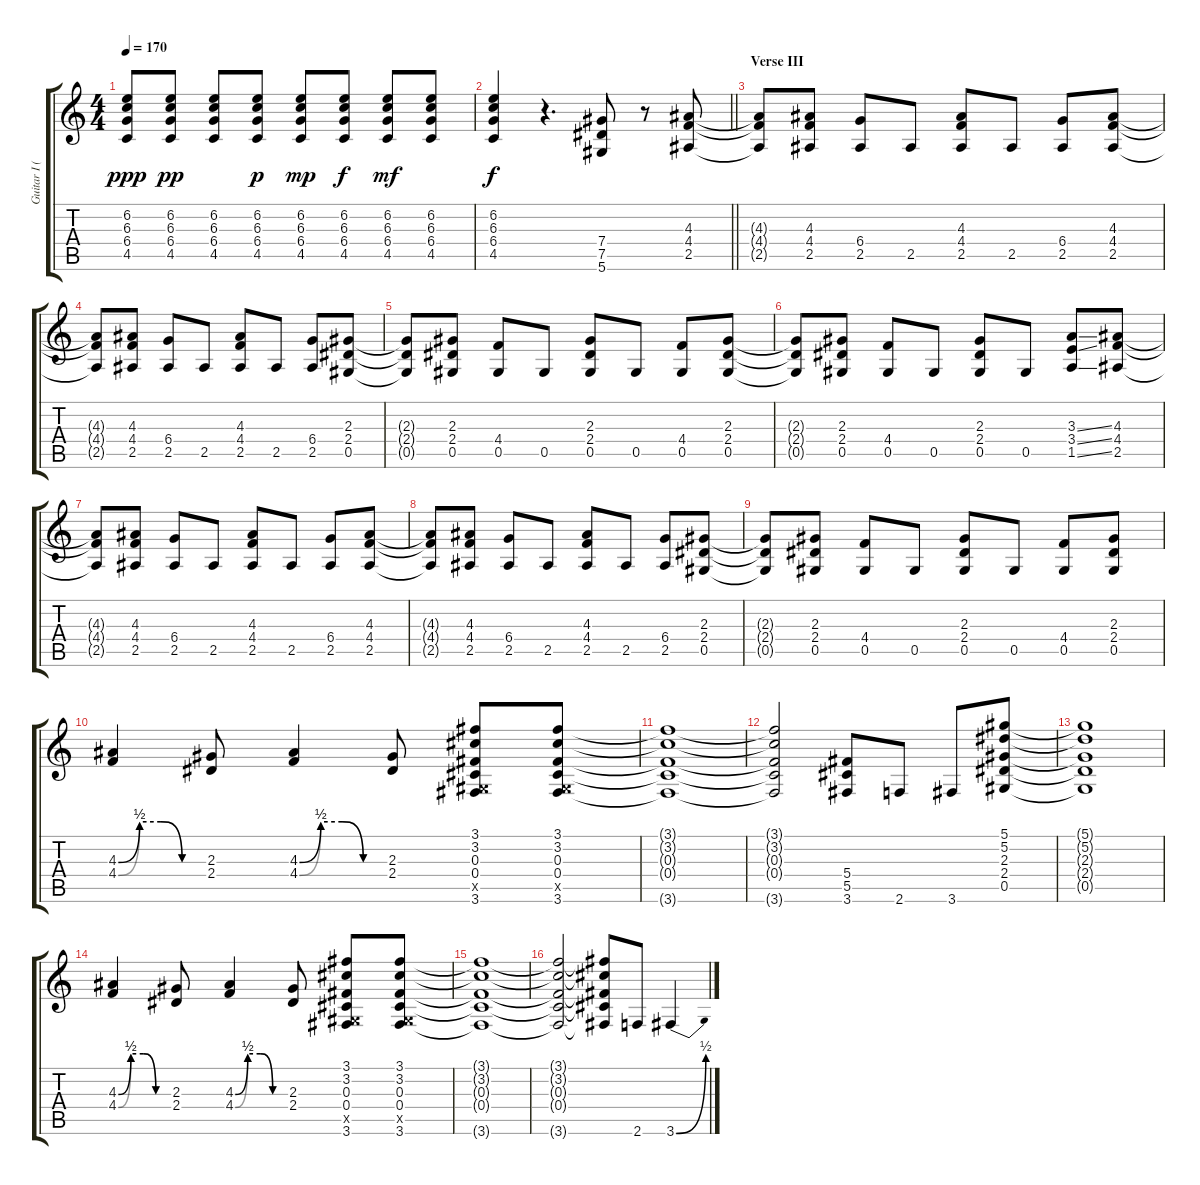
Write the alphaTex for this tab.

\track ("Guitar I (Izzy)" "Guitar I (") {instrument distortionguitar}
\staff {score tabs}
\tuning (Eb4 Bb3 Gb3 Db3 Ab2 Eb2) {hide}
\ts (4 4)
\tempo 170
\clef g2
\ks c
(6.2 6.3 6.4 4.5).8{dy ppp} (6.2 6.3 6.4 4.5).8{dy pp} (6.2 6.3 6.4 4.5).8 (6.2 6.3 6.4 4.5).8{dy p} (6.2 6.3 6.4 4.5).8{dy mp} (6.2 6.3 6.4 4.5).8{dy f} (6.2 6.3 6.4 4.5).8{dy mf} (6.2 6.3 6.4 4.5).8 |
\barLineRight lightlight
(6.2 6.3 6.4 4.5).4{dy f} r.4{d} (7.4 7.5 5.6).8 r.8 (4.3 4.4 2.5).8 |
\section ("" "Verse III")
(4.3{t} 4.4{t} 2.5{t}).8 (4.3 4.4 2.5).8 (6.4 2.5).8 2.5.8 (4.3 4.4 2.5).8 2.5.8 (6.4 2.5).8 (4.3 4.4 2.5).8 |
(4.3{t} 4.4{t} 2.5{t}).8 (4.3 4.4 2.5).8 (6.4 2.5).8 2.5.8 (4.3 4.4 2.5).8 2.5.8 (6.4 2.5).8 (2.3 2.4 0.5).8 |
(2.3{t} 2.4{t} 0.5{t}).8 (2.3 2.4 0.5).8 (4.4 0.5).8 0.5.8 (2.3 2.4 0.5).8 0.5.8 (4.4 0.5).8 (2.3 2.4 0.5).8 |
(2.3{t} 2.4{t} 0.5{t}).8 (2.3 2.4 0.5).8 (4.4 0.5).8 0.5.8 (2.3 2.4 0.5).8 0.5.8 (3.3{ss} 3.4{ss} 1.5{ss}).8 (4.3 4.4 2.5).8 |
(4.3{t} 4.4{t} 2.5{t}).8 (4.3 4.4 2.5).8 (6.4 2.5).8 2.5.8 (4.3 4.4 2.5).8 2.5.8 (6.4 2.5).8 (4.3 4.4 2.5).8 |
(4.3{t} 4.4{t} 2.5{t}).8 (4.3 4.4 2.5).8 (6.4 2.5).8 2.5.8 (4.3 4.4 2.5).8 2.5.8 (6.4 2.5).8 (2.3 2.4 0.5).8 |
(2.3{t} 2.4{t} 0.5{t}).8 (2.3 2.4 0.5).8 (4.4 0.5).8 0.5.8 (2.3 2.4 0.5).8 0.5.8 (4.4 0.5).8 (2.3 2.4 0.5).8 |
(4.3{be (custom 0 0 15 2 30 2 45 0 60 0)} 4.4{be (custom 0 0 15 2 30 2 45 0 60 0)}).4 (2.3 2.4).8 (4.3{be (custom 0 0 15 2 30 2 45 0 60 0)} 4.4{be (custom 0 0 15 2 30 2 45 0 60 0)}).4 (2.3 2.4).8 (3.1 3.2 0.3 0.4 0.5{x} 3.6).8 (3.1 3.2 0.3 0.4 0.5{x} 3.6).8 |
(3.1{t} 3.2{t} 0.3{t} 0.4{t} 3.6{t}).1 |
(3.1{t} 3.2{t} 0.3{t} 0.4{t} 3.6{t}).2 (5.4 5.5 3.6).8 2.6.8 3.6.8 (5.1 5.2 2.3 2.4 0.5).8 |
(5.1{t} 5.2{t} 2.3{t} 2.4{t} 0.5{t}).1 |
(4.3{be (custom 0 0 15 2 30 2 45 0 60 0)} 4.4{be (custom 0 0 15 2 30 2 45 0 60 0)}).4 (2.3 2.4).8 (4.3{be (custom 0 0 15 2 30 2 45 0 60 0)} 4.4{be (custom 0 0 15 2 30 2 45 0 60 0)}).4 (2.3 2.4).8 (3.1 3.2 0.3 0.4 0.5{x} 3.6).8 (3.1 3.2 0.3 0.4 0.5{x} 3.6).8 |
(3.1{t} 3.2{t} 0.3{t} 0.4{t} 3.6{t}).1 |
(3.1{t} 3.2{t} 0.3{t} 0.4{t} 3.6{t}).2 (3.1{t} 3.2{t} 0.3{t} 0.4{t} 3.6{t}).8 2.6.8 3.6{be (bend 0 0 60 2)}.4
